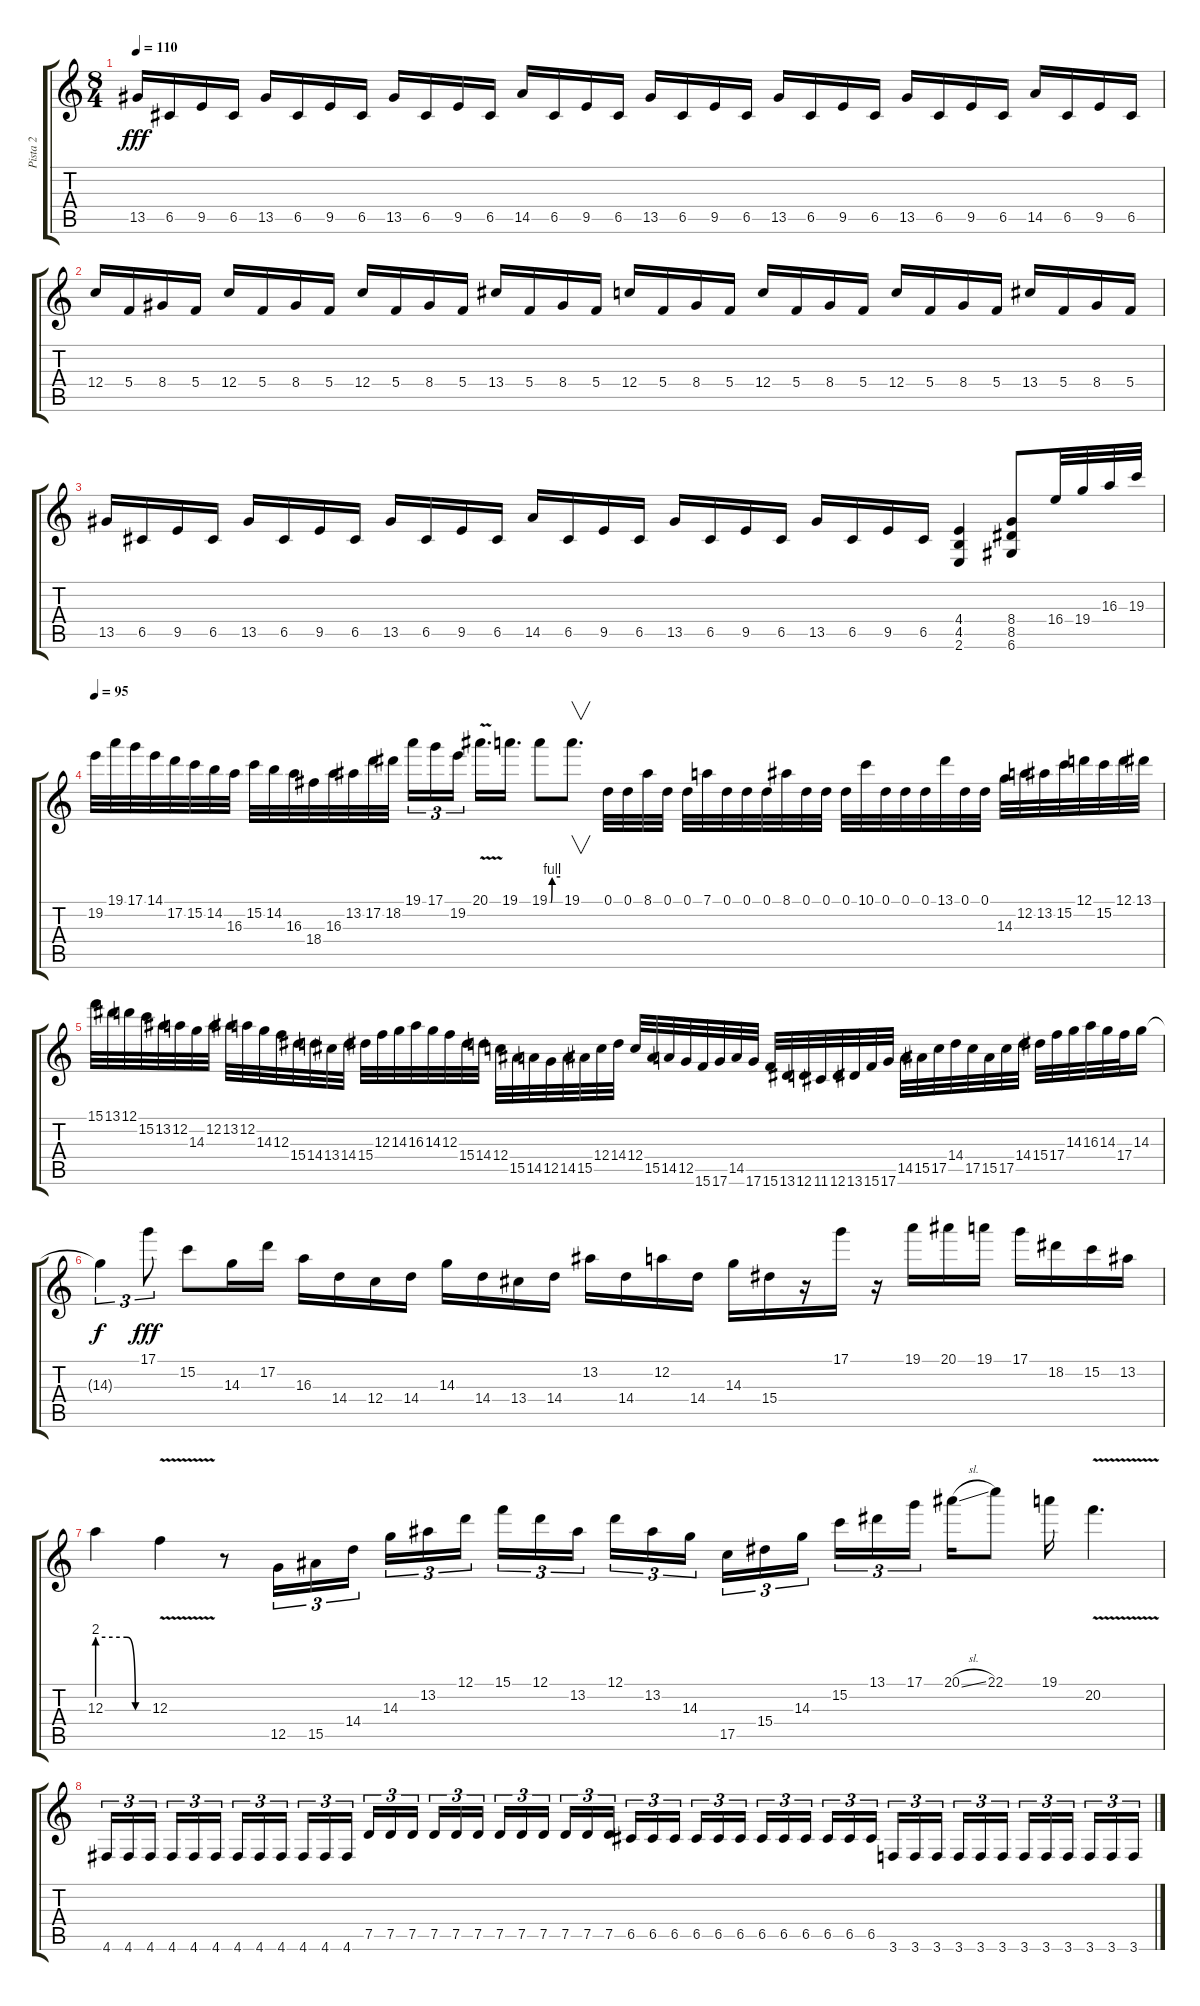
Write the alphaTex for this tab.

\track ("Pista 2" "Pista 2") {instrument distortionguitar}
\staff {score tabs}
\tuning (D4 A3 F3 C3 G2 D2) {hide}
\ts (8 4)
\tempo 110
\clef g2
\ks c
13.5.16{dy fff} 6.5.16 9.5.16 6.5.16 13.5.16 6.5.16 9.5.16 6.5.16 13.5.16 6.5.16 9.5.16 6.5.16 14.5.16 6.5.16 9.5.16 6.5.16 13.5.16 6.5.16 9.5.16 6.5.16 13.5.16 6.5.16 9.5.16 6.5.16 13.5.16 6.5.16 9.5.16 6.5.16 14.5.16 6.5.16 9.5.16 6.5.16 |
12.4.16 5.4.16 8.4.16 5.4.16 12.4.16 5.4.16 8.4.16 5.4.16 12.4.16 5.4.16 8.4.16 5.4.16 13.4.16 5.4.16 8.4.16 5.4.16 12.4.16 5.4.16 8.4.16 5.4.16 12.4.16 5.4.16 8.4.16 5.4.16 12.4.16 5.4.16 8.4.16 5.4.16 13.4.16 5.4.16 8.4.16 5.4.16 |
13.5.16 6.5.16 9.5.16 6.5.16 13.5.16 6.5.16 9.5.16 6.5.16 13.5.16 6.5.16 9.5.16 6.5.16 14.5.16 6.5.16 9.5.16 6.5.16 13.5.16 6.5.16 9.5.16 6.5.16 13.5.16 6.5.16 9.5.16 6.5.16 (4.4 4.5 2.6).4 (8.4 8.5 6.6).8 16.4.32 19.4.32 16.3.32 19.3.32 |
\tempo 95
19.2.32 19.1.32 17.1.32 14.1.32 17.2.32 15.2.32 14.2.32 16.3.32 15.2.32 14.2.32 16.3.32 18.4.32 16.3.32 13.2.32 17.2.32 18.2.32 19.1.16{tu (3 2)} 17.1.16{tu (3 2)} 19.2.16{tu (3 2) beam splitsecondary} 20.1{v}.16{d} 19.1.16{d} 19.1{be (custom 0 0 8 0 15 4 60 4)}.8 19.1.8{v d} 0.1.32 0.1.32 8.1.32 0.1.32 0.1.32 7.1.32 0.1.32 0.1.32 0.1.32 8.1.32 0.1.32 0.1.32 0.1.32 10.1.32 0.1.32 0.1.32 0.1.32 13.1.32 0.1.32 0.1.32 14.3.32 12.2.32 13.2.32 15.2.32 12.1.32 15.2.32 12.1.32 13.1.32 |
15.1.32 13.1.32 12.1.32 15.2.32 13.2.32 12.2.32 14.3.32 12.2.32 13.2.32 12.2.32 14.3.32 12.3.32 15.4.32 14.4.32 13.4.32 14.4.32 15.4.32 12.3.32 14.3.32 16.3.32 14.3.32 12.3.32 15.4.32 14.4.32 12.4.32 15.5.32 14.5.32 12.5.32 14.5.32 15.5.32 12.4.32 14.4.32 12.4.32 15.5.32 14.5.32 12.5.32 15.6.32 17.6.32 14.5.32 17.6.32 15.6.32 13.6.32 12.6.32 11.6.32 12.6.32 13.6.32 15.6.32 17.6.32 14.5.32 15.5.32 17.5.32 14.4.32 17.5.32 15.5.32 17.5.32 14.4.32 15.4.32 17.4.32 14.3.32 16.3.32 14.3.32 17.4.32 14.3.16 |
14.3{t}.4{tu (3 2) dy f} 17.1.8{tu (3 2) dy fff} 15.2.8 14.3.16 17.2.16 16.3.16 14.4.16 12.4.16 14.4.16 14.3.16 14.4.16 13.4.16 14.4.16 13.2.16 14.4.16 12.2.16 14.4.16 14.3.16 15.4.16 r.16 17.1.16 r.16 19.1.16 20.1.16 19.1.16 17.1.16 18.2.16 15.2.16 13.2.16 |
12.3{be (custom 0 8 35 8 45 0 60 0)}.4 12.3{v}.4 r.8 12.5.16{tu (3 2)} 15.5.16{tu (3 2)} 14.4.16{tu (3 2)} 14.3.16{tu (3 2)} 13.2.16{tu (3 2)} 12.1.16{tu (3 2) beam splitsecondary} 15.1.16{tu (3 2)} 12.1.16{tu (3 2)} 13.2.16{tu (3 2)} 12.1.16{tu (3 2)} 13.2.16{tu (3 2)} 14.3.16{tu (3 2) beam splitsecondary} 17.5.16{tu (3 2)} 15.4.16{tu (3 2)} 14.3.16{tu (3 2)} 15.2.16{tu (3 2)} 13.1.16{tu (3 2)} 17.1.16{tu (3 2) beam splitsecondary} 20.1{sl}.16 22.1.8 19.1.16 20.2{v}.4{d} |
4.6.16{tu (3 2)} 4.6.16{tu (3 2)} 4.6.16{tu (3 2) beam splitsecondary} 4.6.16{tu (3 2)} 4.6.16{tu (3 2)} 4.6.16{tu (3 2)} 4.6.16{tu (3 2)} 4.6.16{tu (3 2)} 4.6.16{tu (3 2) beam splitsecondary} 4.6.16{tu (3 2)} 4.6.16{tu (3 2)} 4.6.16{tu (3 2)} 7.5.16{tu (3 2)} 7.5.16{tu (3 2)} 7.5.16{tu (3 2) beam splitsecondary} 7.5.16{tu (3 2)} 7.5.16{tu (3 2)} 7.5.16{tu (3 2)} 7.5.16{tu (3 2)} 7.5.16{tu (3 2)} 7.5.16{tu (3 2) beam splitsecondary} 7.5.16{tu (3 2)} 7.5.16{tu (3 2)} 7.5.16{tu (3 2)} 6.5.16{tu (3 2)} 6.5.16{tu (3 2)} 6.5.16{tu (3 2) beam splitsecondary} 6.5.16{tu (3 2)} 6.5.16{tu (3 2)} 6.5.16{tu (3 2)} 6.5.16{tu (3 2)} 6.5.16{tu (3 2)} 6.5.16{tu (3 2) beam splitsecondary} 6.5.16{tu (3 2)} 6.5.16{tu (3 2)} 6.5.16{tu (3 2)} 3.6.16{tu (3 2)} 3.6.16{tu (3 2)} 3.6.16{tu (3 2) beam splitsecondary} 3.6.16{tu (3 2)} 3.6.16{tu (3 2)} 3.6.16{tu (3 2)} 3.6.16{tu (3 2)} 3.6.16{tu (3 2)} 3.6.16{tu (3 2) beam splitsecondary} 3.6.16{tu (3 2)} 3.6.16{tu (3 2)} 3.6.16{tu (3 2)}
